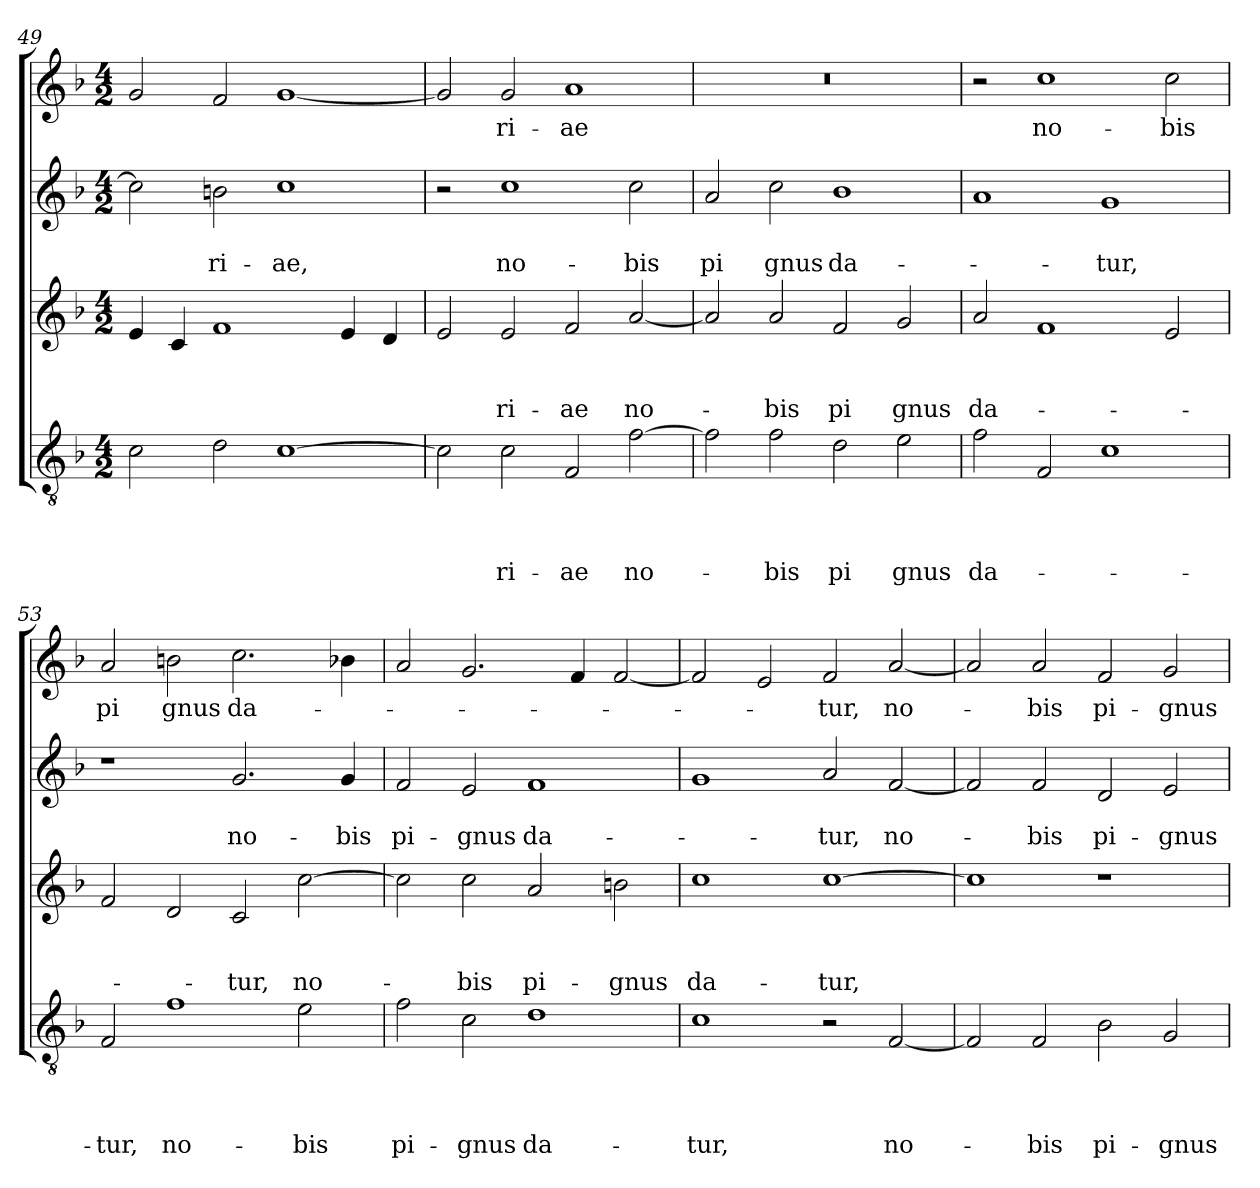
**kern	**text	**text	**text	**text	**kern	**text	**text	**text	**kern	**text	**text	**kern	**text
*part4	*part4	*part4	*part4	*part4	*part3	*part3	*part3	*part3	*part2	*part2	*part2	*part1	*part1
*staff4	*staff4	*staff4	*staff4	*staff4	*staff3	*staff3	*staff3	*staff3	*staff2	*staff2	*staff2	*staff1	*staff1
!!LO:PB:g=z
*clefGv2	*	*	*	*	*clefG2	*	*	*	*clefG2	*	*	*clefG2	*
*k[b-]	*	*	*	*	*k[b-]	*	*	*	*k[b-]	*	*	*k[b-]	*
*F:	*	*	*	*	*F:	*	*	*	*F:	*	*	*F:	*
*M4/2	*	*	*	*	*M4/2	*	*	*	*M4/2	*	*	*M4/2	*
=49	=49	=49	=49	=49	=49	=49	=49	=49	=49	=49	=49	=49	=49
2c\	.	.	.	.	4e/	.	.	.	2cc\]	.	.	2g/	.
.	.	.	.	.	4c/	.	.	.	.	.	.	.	.
!	!	!	!	!	!	!	!	!	!	!	!LO:LY:b	!	!
2d\	.	.	.	.	1f	.	.	.	2bn\	.	-ri-	2f/	.
!	!	!	!	!	!	!	!	!	!	!	!LO:LY:b	!	!
[1c	.	.	.	.	.	.	.	.	1cc	.	-ae,	[1g	.
.	.	.	.	.	4e/	.	.	.	.	.	.	.	.
.	.	.	.	.	4d/	.	.	.	.	.	.	.	.
=50	=50	=50	=50	=50	=50	=50	=50	=50	=50	=50	=50	=50	=50
2c\]	.	.	.	.	2e/	.	.	.	2r	.	.	2g/]	.
!	!	!	!	!LO:LY:b	!	!	!	!LO:LY:b	!	!	!LO:LY:b	!	!LO:LY:b
2c\	.	.	.	-ri-	2e/	.	.	-ri-	1cc	.	no-	2g/	-ri-
!	!	!	!	!LO:LY:b	!	!	!	!LO:LY:b	!	!	!	!	!LO:LY:b
2F/	.	.	.	-ae	2f/	.	.	-ae	.	.	.	1a	-ae
!	!	!	!	!LO:LY:b	!	!	!	!LO:LY:b	!	!	!LO:LY:b	!	!
[2f\	.	.	.	no-	[2a/	.	.	no-	2cc\	.	-bis	.	.
=51	=51	=51	=51	=51	=51	=51	=51	=51	=51	=51	=51	=51	=51
!	!	!	!	!	!	!	!	!	!	!	!LO:LY:b	!	!
2f\]	.	.	.	.	2a/]	.	.	.	2a/	.	pi	0r	.
!	!	!	!	!LO:LY:b	!	!	!	!LO:LY:b	!	!	!LO:LY:b	!	!
2f\	.	.	.	-bis	2a/	.	.	-bis	2cc\	.	gnus	.	.
!	!	!	!	!LO:LY:b	!	!	!	!LO:LY:b	!	!	!LO:LY:b	!	!
2d\	.	.	.	pi	2f/	.	.	pi	1b-	.	da-	.	.
!	!	!	!	!LO:LY:b	!	!	!	!LO:LY:b	!	!	!	!	!
2e\	.	.	.	gnus	2g/	.	.	gnus	.	.	.	.	.
=52	=52	=52	=52	=52	=52	=52	=52	=52	=52	=52	=52	=52	=52
!	!	!	!	!LO:LY:b	!	!	!	!LO:LY:b	!	!	!	!	!
2f\	.	.	.	da-	2a/	.	.	da-	1a	.	.	2r	.
!	!	!	!	!	!	!	!	!	!	!	!	!	!LO:LY:b
2F/	.	.	.	.	1f	.	.	.	.	.	.	1cc	no-
!	!	!	!	!	!	!	!	!	!	!	!LO:LY:b	!	!
1c	.	.	.	.	.	.	.	.	1g	.	-tur,	.	.
!	!	!	!	!	!	!	!	!	!	!	!	!	!LO:LY:b
.	.	.	.	.	2e/	.	.	.	.	.	.	2cc\	-bis
=53	=53	=53	=53	=53	=53	=53	=53	=53	=53	=53	=53	=53	=53
!	!	!	!	!LO:LY:b	!	!	!	!	!	!	!	!	!LO:LY:b
2F/	.	.	.	-tur,	2f/	.	.	.	1r	.	.	2a/	pi
!	!	!	!	!LO:LY:b	!	!	!	!	!	!	!	!	!LO:LY:b
1f	.	.	.	no-	2d/	.	.	.	.	.	.	2bn\	gnus
!	!	!	!	!	!	!	!	!LO:LY:b	!	!	!LO:LY:b	!	!LO:LY:b
.	.	.	.	.	2c/	.	.	-tur,	2.g/	.	no-	2.cc\	da-
!	!	!	!	!LO:LY:b	!	!	!	!LO:LY:b	!	!	!	!	!
2e\	.	.	.	-bis	[2cc\	.	.	no-	.	.	.	.	.
!	!	!	!	!	!	!	!	!	!	!	!LO:LY:b	!	!
.	.	.	.	.	.	.	.	.	4g/	.	-bis	4b-X\	.
=54	=54	=54	=54	=54	=54	=54	=54	=54	=54	=54	=54	=54	=54
!	!	!	!	!LO:LY:b	!	!	!	!	!	!	!LO:LY:b	!	!
2f\	.	.	.	pi-	2cc\]	.	.	.	2f/	.	pi-	2a/	.
!	!	!	!	!LO:LY:b	!	!	!	!LO:LY:b	!	!	!LO:LY:b	!	!
2c\	.	.	.	-gnus	2cc\	.	.	-bis	2e/	.	-gnus	2.g/	.
!	!	!	!	!LO:LY:b	!	!	!	!LO:LY:b	!	!	!LO:LY:b	!	!
1d	.	.	.	da-	2a/	.	.	pi-	1f	.	da-	.	.
.	.	.	.	.	.	.	.	.	.	.	.	4f/	.
!	!	!	!	!	!	!	!	!LO:LY:b	!	!	!	!	!
.	.	.	.	.	2bn\	.	.	-gnus	.	.	.	[2f/	.
!!LO:LB:g=z
=55	=55	=55	=55	=55	=55	=55	=55	=55	=55	=55	=55	=55	=55
!	!	!	!	!LO:LY:b	!	!	!	!LO:LY:b	!	!	!	!	!
1c	.	.	.	-tur,	1cc	.	.	da-	1g	.	.	2f/]	.
.	.	.	.	.	.	.	.	.	.	.	.	2e/	.
!	!	!	!	!	!	!	!	!LO:LY:b	!	!	!LO:LY:b	!	!LO:LY:b
2r	.	.	.	.	[1cc	.	.	-tur,	2a/	.	-tur,	2f/	-tur,
!	!	!	!	!LO:LY:b	!	!	!	!	!	!	!LO:LY:b	!	!LO:LY:b
[2F/	.	.	.	no-	.	.	.	.	[2f/	.	no-	[2a/	no-
=56	=56	=56	=56	=56	=56	=56	=56	=56	=56	=56	=56	=56	=56
2F/]	.	.	.	.	1cc]	.	.	.	2f/]	.	.	2a/]	.
!	!	!	!	!LO:LY:b	!	!	!	!	!	!	!LO:LY:b	!	!LO:LY:b
2F/	.	.	.	-bis	.	.	.	.	2f/	.	-bis	2a/	-bis
!	!	!	!	!LO:LY:b	!	!	!	!	!	!	!LO:LY:b	!	!LO:LY:b
2B-\	.	.	.	pi-	1r	.	.	.	2d/	.	pi-	2f/	pi-
!	!	!	!	!LO:LY:b	!	!	!	!	!	!	!LO:LY:b	!	!LO:LY:b
2G/	.	.	.	-gnus	.	.	.	.	2e/	.	-gnus	2g/	-gnus
=	=	=	=	=	=	=	=	=	=	=	=	=	=
*-	*-	*-	*-	*-	*-	*-	*-	*-	*-	*-	*-	*-	*-
